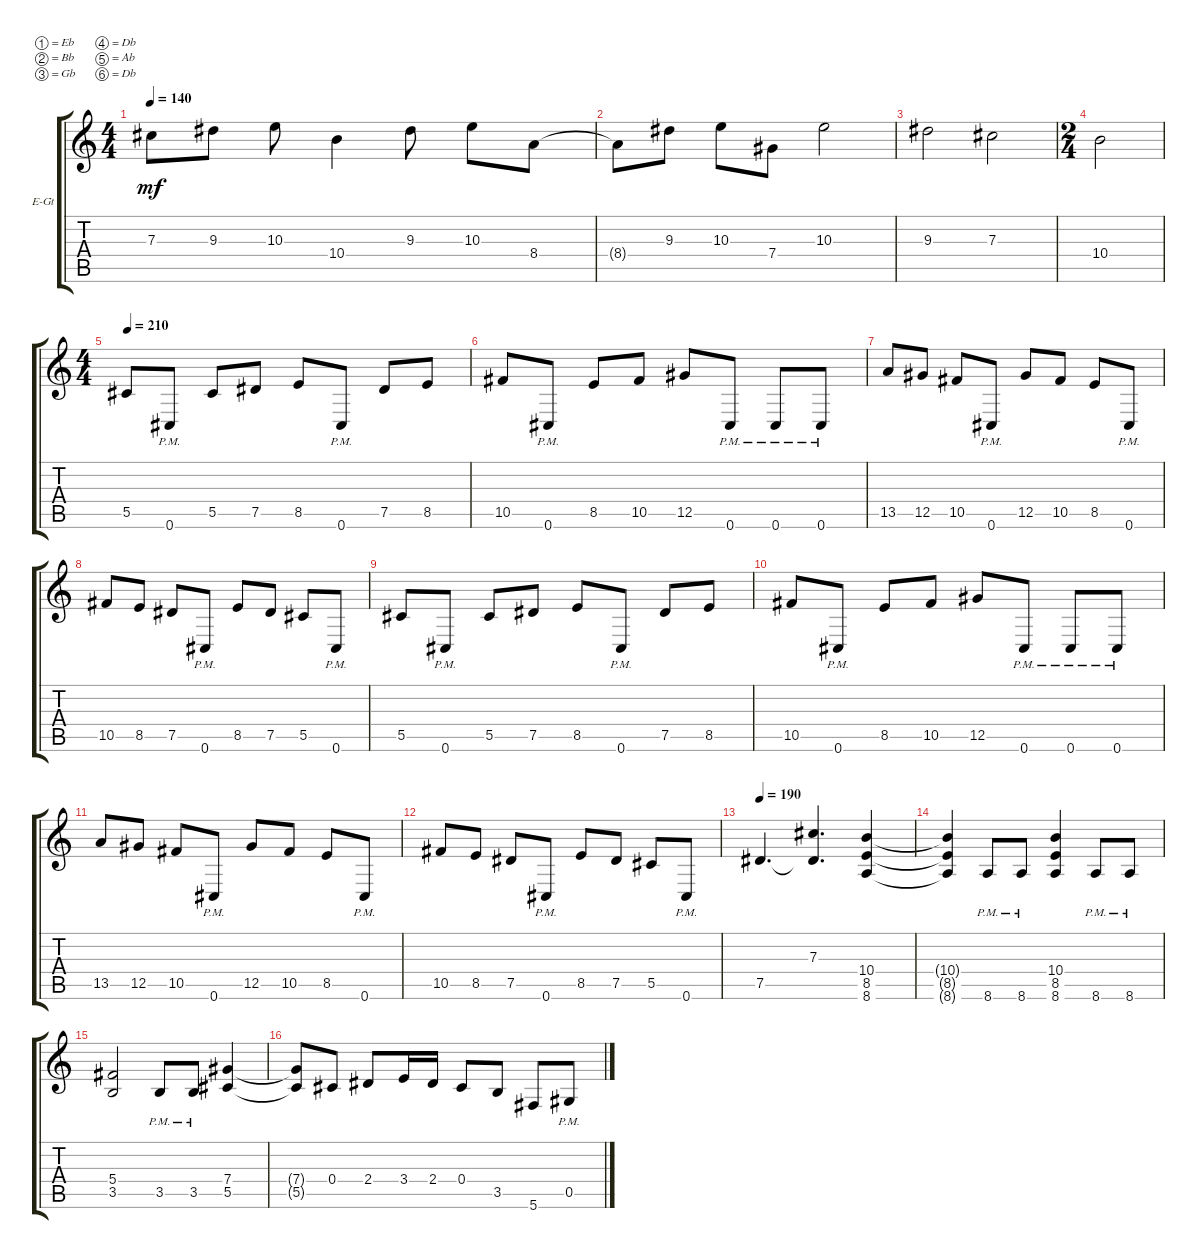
\defaultSystemsLayout 4
\bracketExtendMode groupsimilarinstruments
\firstSystemTrackNameOrientation horizontal
\otherSystemsTrackNameOrientation horizontal
\track ("Electric Guitar" "E-Gt") {instrument distortionguitar}
\staff {score tabs}
\tuning (Eb4 Bb3 Gb3 Db3 Ab2 Db2)
\ts (4 4)
\tempo 140
\clef g2
\scale
0.333333
\ks c
7.3.8{dy mf} 9.3.8 10.3.8 10.4.4 9.3.8 10.3.8 8.4.8 |
\scale
0.257261 8.4{t}.8 9.3.8 10.3.8 7.4.8 10.3.2 |
\scale
0.257261 9.3.2 7.3.2 |
\ts (2 4)
\scale
0.485477 10.4.2 |
\ts (4 4)
\tempo (210 0.00625)
\scale
0.485477 5.5.8 0.6{pm}.8 5.5.8 7.5.8 8.5.8 0.6{pm}.8 7.5.8 8.5.8 |
\scale
0.257261 10.5.8 0.6{pm}.8 8.5.8 10.5.8 12.5.8 0.6{pm}.8 0.6{pm}.8 0.6{pm}.8 |
\scale
0.257261 13.5.8 12.5.8 10.5.8 0.6{pm}.8 12.5.8 10.5.8 8.5.8 0.6{pm}.8 |
\scale
0.333333 10.5.8 8.5.8 7.5.8 0.6{pm}.8 8.5.8 7.5.8 5.5.8 0.6{pm}.8 |
\scale
0.333333 5.5.8 0.6{pm}.8 5.5.8 7.5.8 8.5.8 0.6{pm}.8 7.5.8 8.5.8 |
\scale
0.333333 10.5.8 0.6{pm}.8 8.5.8 10.5.8 12.5.8 0.6{pm}.8 0.6{pm}.8 0.6{pm}.8 |
\scale
0.333333 13.5.8 12.5.8 10.5.8 0.6{pm}.8 12.5.8 10.5.8 8.5.8 0.6{pm}.8 |
\scale
0.333333 10.5.8 8.5.8 7.5.8 0.6{pm}.8 8.5.8 7.5.8 5.5.8 0.6{pm}.8 |
\tempo (190 0.00625)
\scale
0.333333 7.5.4{d} (7.5{t} 7.3).4{d} (8.6 8.5 10.4).4 |
\scale
0.333333 (8.6{t} 8.5{t} 10.4{t}).4 8.6{pm}.8 8.6{pm}.8 (8.6 8.5 10.4).4 8.6{pm}.8 8.6{pm}.8 |
\scale
0.333333 (3.5 5.4).2 3.5{pm}.8 3.5{pm}.8 (5.5 7.4).4 |
\scale
0.333333 (7.4{t} 5.5{t}).8 0.4.8 2.4.8 3.4.16 2.4.16 0.4.8 3.5.8 5.6.8 0.5{pm}.8
